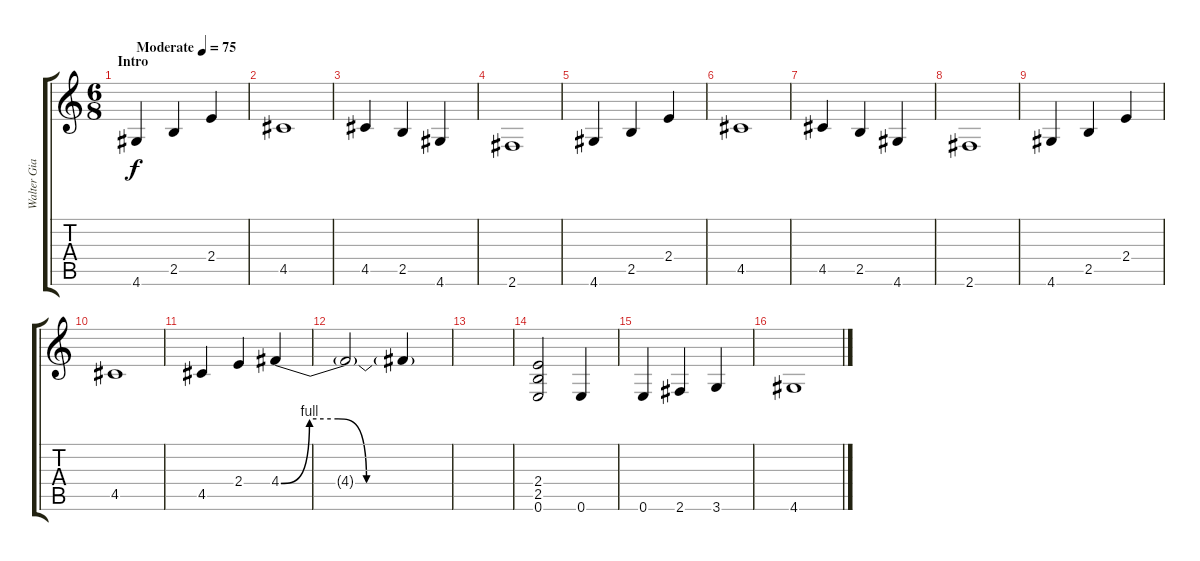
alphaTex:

\track ("Walter Giardino" "Walter Gia") {instrument distortionguitar}
\staff {score tabs}
\tuning (E4 B3 G3 D3 A2 E2) {hide}
\ts (6 8)
\section ("" "Intro")
\tempo (75 "Moderate")
\clef g2
\ks c
4.6.4{lyrics (0 "") lyrics (1 "") lyrics (2 "") lyrics (3 "") lyrics (4 "") dy f instrument distortionguitar} 2.5.4 2.4.4 |
4.5.1 |
4.5.4 2.5.4 4.6.4 |
2.6.1 |
4.6.4 2.5.4 2.4.4 |
4.5.1 |
4.5.4 2.5.4 4.6.4 |
2.6.1 |
4.6.4 2.5.4 2.4.4 |
4.5.1 |
4.5.4 2.4.4 4.4{be (custom 0 0 10 4 20 4 30 0 60 0)}.4 |
4.4{t}.2 4.4{t}.4 |
|
(2.4 2.5 0.6).2 0.6.4 |
0.6.4 2.6.4 3.6.4 |
4.6.1
